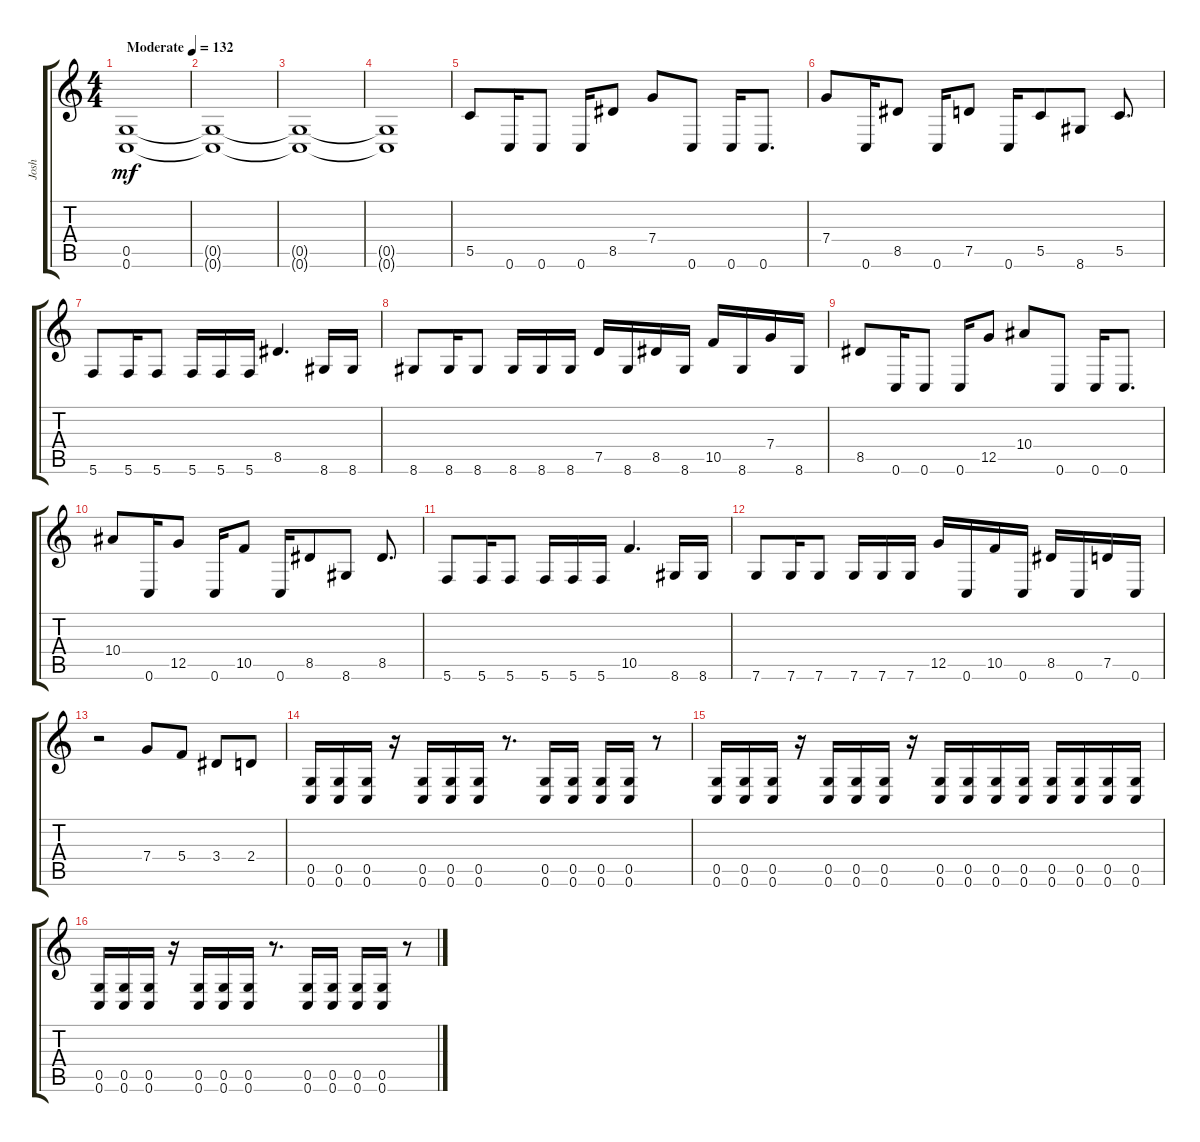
\track ("Josh" "Josh") {instrument distortionguitar}
\staff {score tabs}
\tuning (D4 A3 F3 C3 G2 C2) {hide}
\ts (4 4)
\tempo (132 "Moderate")
\clef g2
\ks c
(0.5 0.6).1{dy mf instrument distortionguitar} |
(0.5{t} 0.6{t}).1 |
(0.5{t} 0.6{t}).1 |
(0.5{t} 0.6{t}).1 |
5.5.8 0.6.16 0.6.8 0.6.16 8.5.8 7.4.8 0.6.8 0.6.16 0.6.8{d} |
7.4.8 0.6.16 8.5.8 0.6.16 7.5.8 0.6.16 5.5.8 8.6.8 5.5.8{d} |
5.6.8 5.6.16 5.6.8 5.6.16 5.6.16 5.6.16 8.5.4{d} 8.6.16 8.6.16 |
8.6.8 8.6.16 8.6.8 8.6.16 8.6.16 8.6.16 7.5.16 8.6.16 8.5.16 8.6.16 10.5.16 8.6.16 7.4.16 8.6.16 |
8.5.8 0.6.16 0.6.8 0.6.16 12.5.8 10.4.8 0.6.8 0.6.16 0.6.8{d} |
10.4.8 0.6.16 12.5.8 0.6.16 10.5.8 0.6.16 8.5.8 8.6.8 8.5.8{d} |
5.6.8 5.6.16 5.6.8 5.6.16 5.6.16 5.6.16 10.5.4{d} 8.6.16 8.6.16 |
7.6.8 7.6.16 7.6.8 7.6.16 7.6.16 7.6.16 12.5.16 0.6.16 10.5.16 0.6.16 8.5.16 0.6.16 7.5.16 0.6.16 |
r.2 7.4.8 5.4.8 3.4.8 2.4.8 |
(0.5 0.6).16 (0.5 0.6).16 (0.5 0.6).16 r.16 (0.5 0.6).16 (0.5 0.6).16 (0.5 0.6).16 r.8{d} (0.5 0.6).16 (0.5 0.6).16 (0.5 0.6).16 (0.5 0.6).16 r.8 |
(0.5 0.6).16 (0.5 0.6).16 (0.5 0.6).16 r.16 (0.5 0.6).16 (0.5 0.6).16 (0.5 0.6).16 r.16 (0.5 0.6).16 (0.5 0.6).16 (0.5 0.6).16 (0.5 0.6).16 (0.5 0.6).16 (0.5 0.6).16 (0.5 0.6).16 (0.5 0.6).16 |
(0.5 0.6).16 (0.5 0.6).16 (0.5 0.6).16 r.16 (0.5 0.6).16 (0.5 0.6).16 (0.5 0.6).16 r.8{d} (0.5 0.6).16 (0.5 0.6).16 (0.5 0.6).16 (0.5 0.6).16 r.8
